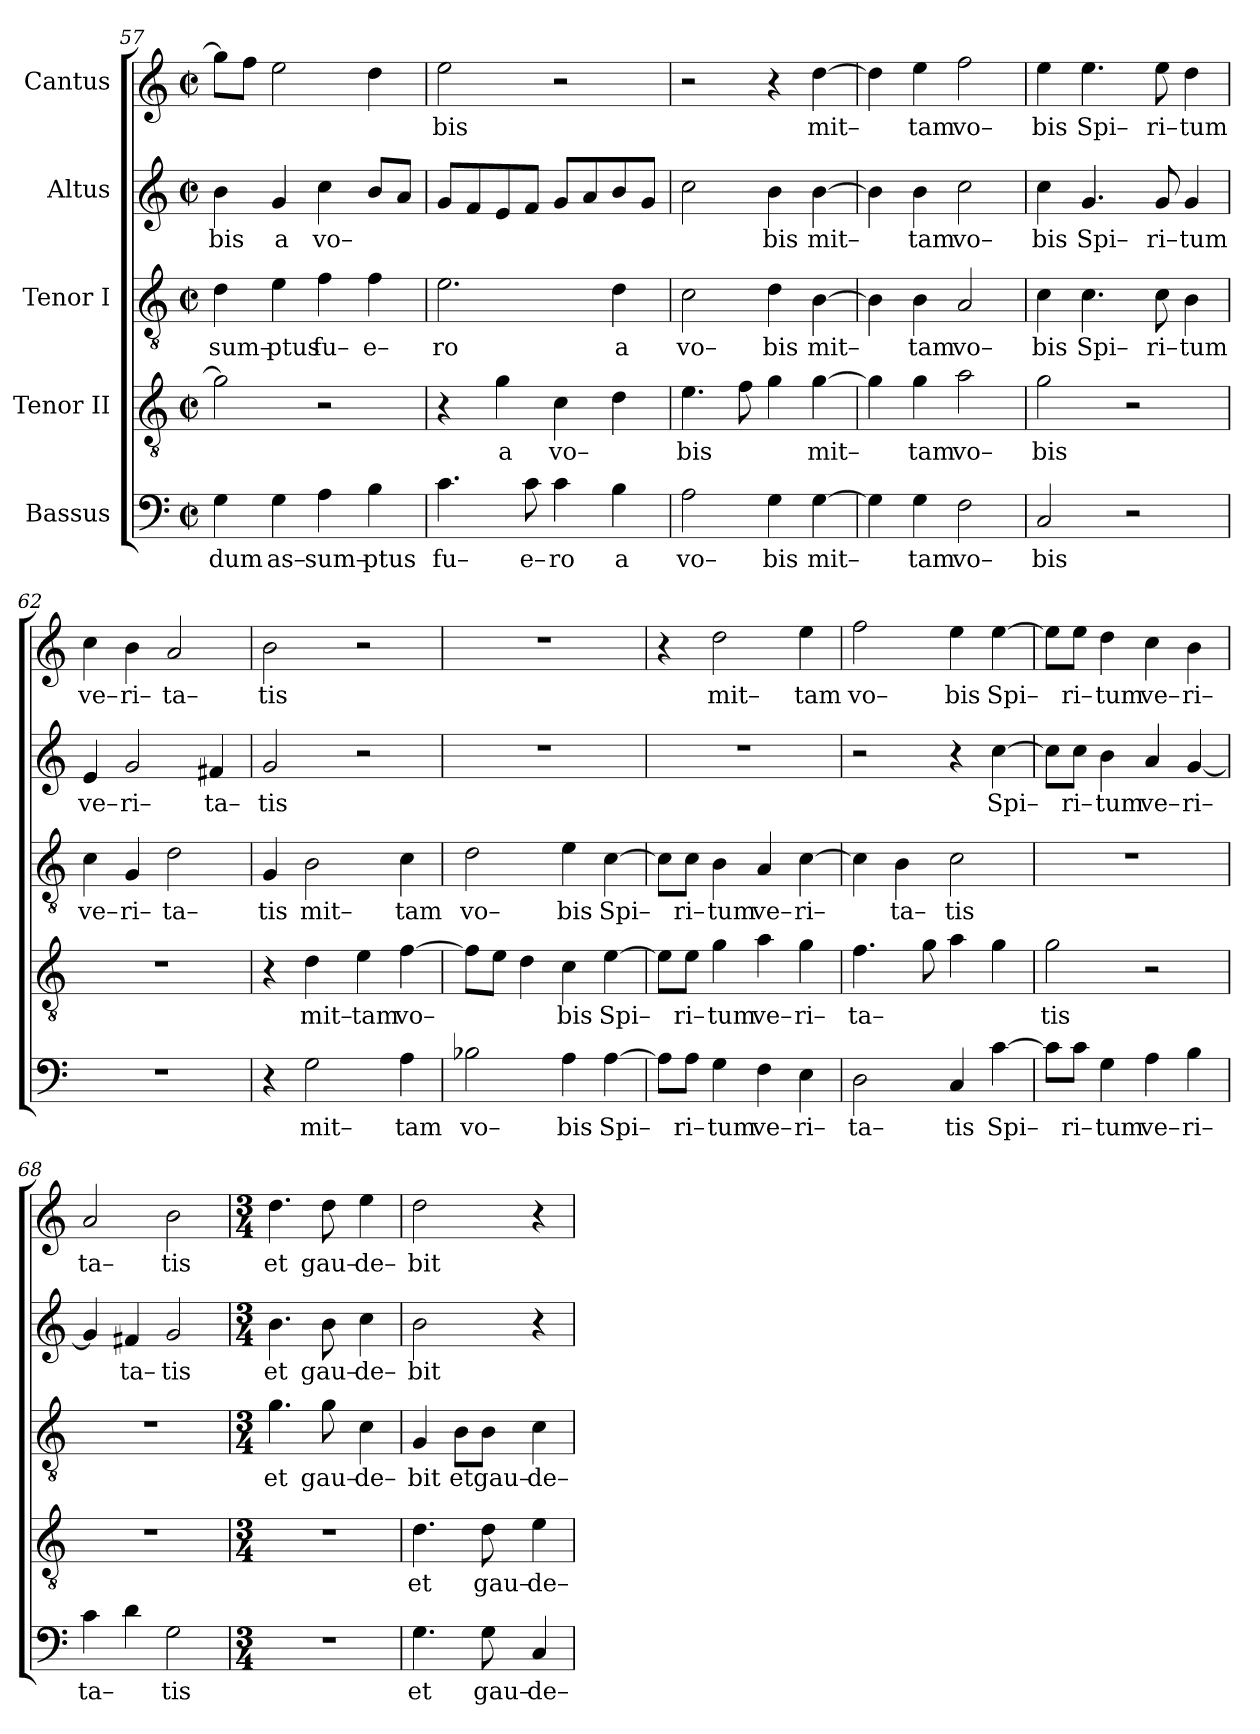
**kern	**text	**kern	**text	**kern	**text	**kern	**text	**kern	**text
*part5	*part5	*part4	*part4	*part3	*part3	*part2	*part2	*part1	*part1
*staff5	*staff5	*staff4	*staff4	*staff3	*staff3	*staff2	*staff2	*staff1	*staff1
*I"Bassus	*	*I"Tenor II	*	*I"Tenor I	*	*I"Altus	*	*I"Cantus	*
*clefF4	*	*clefGv2	*	*clefGv2	*	*clefG2	*	*clefG2	*
*k[]	*	*k[]	*	*k[]	*	*k[]	*	*k[]	*
*C:	*	*C:	*	*C:	*	*C:	*	*C:	*
*M2/2	*	*M2/2	*	*M2/2	*	*M2/2	*	*M2/2	*
*met(c|)	*	*met(c|)	*	*met(c|)	*	*met(c|)	*	*met(c|)	*
=57	=57	=57	=57	=57	=57	=57	=57	=57	=57
!	!LO:LY:b	!	!	!	!LO:LY:b	!	!LO:LY:b	!	!
4G\	dum	2g\]	.	4d\	sum–	4b\	bis	8gg\L]	.
.	.	.	.	.	.	.	.	8ff\J	.
!	!LO:LY:b	!	!	!	!LO:LY:b	!	!LO:LY:b	!	!
4G\	as–	.	.	4e\	ptus	4g/	a	2ee\	.
!	!LO:LY:b	!	!	!	!LO:LY:b	!	!LO:LY:b	!	!
4A\	sum–	2r	.	4f\	fu–	4cc\	vo–	.	.
!	!LO:LY:b	!	!	!	!LO:LY:b	!	!	!	!
4B\	ptus	.	.	4f\	e–	8b/L	.	4dd\	.
.	.	.	.	.	.	8a/J	.	.	.
=58	=58	=58	=58	=58	=58	=58	=58	=58	=58
!	!LO:LY:b	!	!	!	!LO:LY:b	!	!	!	!LO:LY:b
4.c\	fu–	4r	.	2.e\	ro	8g/L	.	2ee\	bis
.	.	.	.	.	.	8f/	.	.	.
!	!	!	!LO:LY:b	!	!	!	!	!	!
.	.	4g\	a	.	.	8e/	.	.	.
!	!LO:LY:b	!	!	!	!	!	!	!	!
8c\	e–	.	.	.	.	8f/J	.	.	.
!	!LO:LY:b	!	!LO:LY:b	!	!	!	!	!	!
4c\	ro	4c\	vo–	.	.	8g/L	.	2r	.
.	.	.	.	.	.	8a/	.	.	.
!	!LO:LY:b	!	!	!	!LO:LY:b	!	!	!	!
4B\	a	4d\	.	4d\	a	8b/	.	.	.
.	.	.	.	.	.	8g/J	.	.	.
=59	=59	=59	=59	=59	=59	=59	=59	=59	=59
!	!LO:LY:b	!	!LO:LY:b	!	!LO:LY:b	!	!	!	!
2A\	vo–	4.e\	bis	2c\	vo–	2cc\	.	2r	.
.	.	8f\	.	.	.	.	.	.	.
!	!LO:LY:b	!	!	!	!LO:LY:b	!	!LO:LY:b	!	!
4G\	bis	4g\	.	4d\	bis	4b\	bis	4r	.
!	!LO:LY:b	!	!LO:LY:b	!	!LO:LY:b	!	!LO:LY:b	!	!LO:LY:b
[4G\	mit–	[4g\	mit–	[4B\	mit–	[4b\	mit–	[4dd\	mit–
=60	=60	=60	=60	=60	=60	=60	=60	=60	=60
4G\]	.	4g\]	.	4B\]	.	4b\]	.	4dd\]	.
!	!LO:LY:b	!	!LO:LY:b	!	!LO:LY:b	!	!LO:LY:b	!	!LO:LY:b
4G\	tam	4g\	tam	4B\	tam	4b\	tam	4ee\	tam
!	!LO:LY:b	!	!LO:LY:b	!	!LO:LY:b	!	!LO:LY:b	!	!LO:LY:b
2F\	vo–	2a\	vo–	2A/	vo–	2cc\	vo–	2ff\	vo–
!!LO:PB:g=z
=61	=61	=61	=61	=61	=61	=61	=61	=61	=61
!	!LO:LY:b	!	!LO:LY:b	!	!LO:LY:b	!	!LO:LY:b	!	!LO:LY:b
2C/	bis	2g\	bis	4c\	bis	4cc\	bis	4ee\	bis
!	!	!	!	!	!LO:LY:b	!	!LO:LY:b	!	!LO:LY:b
.	.	.	.	4.c\	Spi–	4.g/	Spi–	4.ee\	Spi–
2r	.	2r	.	.	.	.	.	.	.
!	!	!	!	!	!LO:LY:b	!	!LO:LY:b	!	!LO:LY:b
.	.	.	.	8c\	ri–	8g/	ri–	8ee\	ri–
!	!	!	!	!	!LO:LY:b	!	!LO:LY:b	!	!LO:LY:b
.	.	.	.	4B\	tum	4g/	tum	4dd\	tum
=62	=62	=62	=62	=62	=62	=62	=62	=62	=62
!	!	!	!	!	!LO:LY:b	!	!LO:LY:b	!	!LO:LY:b
1r	.	1r	.	4c\	ve–	4e/	ve–	4cc\	ve–
!	!	!	!	!	!LO:LY:b	!	!LO:LY:b	!	!LO:LY:b
.	.	.	.	4G/	ri–	2g/	ri–	4b\	ri–
!	!	!	!	!	!LO:LY:b	!	!	!	!LO:LY:b
.	.	.	.	2d\	ta–	.	.	2a/	ta–
!	!	!	!	!	!	!	!LO:LY:b	!	!
.	.	.	.	.	.	4f#i/	ta–	.	.
=63	=63	=63	=63	=63	=63	=63	=63	=63	=63
!	!	!	!	!	!LO:LY:b	!	!LO:LY:b	!	!LO:LY:b
4r	.	4r	.	4G/	tis	2g/	tis	2b\	tis
!	!LO:LY:b	!	!LO:LY:b	!	!LO:LY:b	!	!	!	!
2G\	mit–	4d\	mit–	2B\	mit–	.	.	.	.
!	!	!	!LO:LY:b	!	!	!	!	!	!
.	.	4e\	tam	.	.	2r	.	2r	.
!	!LO:LY:b	!	!LO:LY:b	!	!LO:LY:b	!	!	!	!
4A\	tam	[4f\	vo–	4c\	tam	.	.	.	.
=64	=64	=64	=64	=64	=64	=64	=64	=64	=64
!	!LO:LY:b	!	!	!	!LO:LY:b	!	!	!	!
2B-i\	vo–	8f\L]	.	2d\	vo–	1r	.	1r	.
.	.	8e\J	.	.	.	.	.	.	.
.	.	4d\	.	.	.	.	.	.	.
!	!LO:LY:b	!	!LO:LY:b	!	!LO:LY:b	!	!	!	!
4A\	bis	4c\	bis	4e\	bis	.	.	.	.
!	!LO:LY:b	!	!LO:LY:b	!	!LO:LY:b	!	!	!	!
[4A\	Spi–	[4e\	Spi–	[4c\	Spi–	.	.	.	.
=65	=65	=65	=65	=65	=65	=65	=65	=65	=65
8A\L]	.	8e\L]	.	8c\L]	.	1r	.	4r	.
!	!LO:LY:b	!	!LO:LY:b	!	!LO:LY:b	!	!	!	!
8A\J	ri–	8e\J	ri–	8c\J	ri–	.	.	.	.
!	!LO:LY:b	!	!LO:LY:b	!	!LO:LY:b	!	!	!	!LO:LY:b
4G\	tum	4g\	tum	4B\	tum	.	.	2dd\	mit–
!	!LO:LY:b	!	!LO:LY:b	!	!LO:LY:b	!	!	!	!
4F\	ve–	4a\	ve–	4A/	ve–	.	.	.	.
!	!LO:LY:b	!	!LO:LY:b	!	!LO:LY:b	!	!	!	!LO:LY:b
4E\	ri–	4g\	ri–	[4c\	ri–	.	.	4ee\	tam
!!LO:LB:g=z
=66	=66	=66	=66	=66	=66	=66	=66	=66	=66
!	!LO:LY:b	!	!LO:LY:b	!	!	!	!	!	!LO:LY:b
2D\	ta–	4.f\	ta–	4c\]	.	2r	.	2ff\	vo–
!	!	!	!	!	!LO:LY:b	!	!	!	!
.	.	.	.	4B\	ta–	.	.	.	.
.	.	8g\	.	.	.	.	.	.	.
!	!LO:LY:b	!	!	!	!LO:LY:b	!	!	!	!LO:LY:b
4C/	tis	4a\	.	2c\	tis	4r	.	4ee\	bis
!	!LO:LY:b	!	!	!	!	!	!LO:LY:b	!	!LO:LY:b
[4c\	Spi–	4g\	.	.	.	[4cc\	Spi–	[4ee\	Spi–
=67	=67	=67	=67	=67	=67	=67	=67	=67	=67
!	!	!	!LO:LY:b	!	!	!	!	!	!
8c\L]	.	2g\	tis	1r	.	8cc\L]	.	8ee\L]	.
!	!LO:LY:b	!	!	!	!	!	!LO:LY:b	!	!LO:LY:b
8c\J	ri–	.	.	.	.	8cc\J	ri–	8ee\J	ri–
!	!LO:LY:b	!	!	!	!	!	!LO:LY:b	!	!LO:LY:b
4G\	tum	.	.	.	.	4b\	tum	4dd\	tum
!	!LO:LY:b	!	!	!	!	!	!LO:LY:b	!	!LO:LY:b
4A\	ve–	2r	.	.	.	4a/	ve–	4cc\	ve–
!	!LO:LY:b	!	!	!	!	!	!LO:LY:b	!	!LO:LY:b
4B\	ri–	.	.	.	.	[4g/	ri–	4b\	ri–
=68	=68	=68	=68	=68	=68	=68	=68	=68	=68
!	!LO:LY:b	!	!	!	!	!	!	!	!LO:LY:b
4c\	ta–	1r	.	1r	.	4g/]	.	2a/	ta–
!	!	!	!	!	!	!	!LO:LY:b	!	!
4d\	.	.	.	.	.	4f#i/	ta–	.	.
!	!LO:LY:b	!	!	!	!	!	!LO:LY:b	!	!LO:LY:b
2G\	tis	.	.	.	.	2g/	tis	2b\	tis
=69	=69	=69	=69	=69	=69	=69	=69	=69	=69
*M3/4	*	*M3/4	*	*M3/4	*	*M3/4	*	*M3/4	*
!	!	!	!	!	!LO:LY:b	!	!LO:LY:b	!	!LO:LY:b
2.r	.	2.r	.	4.g\	et	4.b\	et	4.dd\	et
!	!	!	!	!	!LO:LY:b	!	!LO:LY:b	!	!LO:LY:b
.	.	.	.	8g\	gau–	8b\	gau–	8dd\	gau–
!	!	!	!	!	!LO:LY:b	!	!LO:LY:b	!	!LO:LY:b
.	.	.	.	4c\	de–	4cc\	de–	4ee\	de–
=70	=70	=70	=70	=70	=70	=70	=70	=70	=70
!	!LO:LY:b	!	!LO:LY:b	!	!LO:LY:b	!	!LO:LY:b	!	!LO:LY:b
4.G\	et	4.d\	et	4G/	bit	2b\	bit	2dd\	bit
!	!	!	!	!	!LO:LY:b	!	!	!	!
.	.	.	.	8B\L	et	.	.	.	.
!	!LO:LY:b	!	!LO:LY:b	!	!LO:LY:b	!	!	!	!
8G\	gau–	8d\	gau–	8B\J	gau–	.	.	.	.
!	!LO:LY:b	!	!LO:LY:b	!	!LO:LY:b	!	!	!	!
4C/	de–	4e\	de–	4c\	de–	4r	.	4r	.
=	=	=	=	=	=	=	=	=	=
*-	*-	*-	*-	*-	*-	*-	*-	*-	*-
